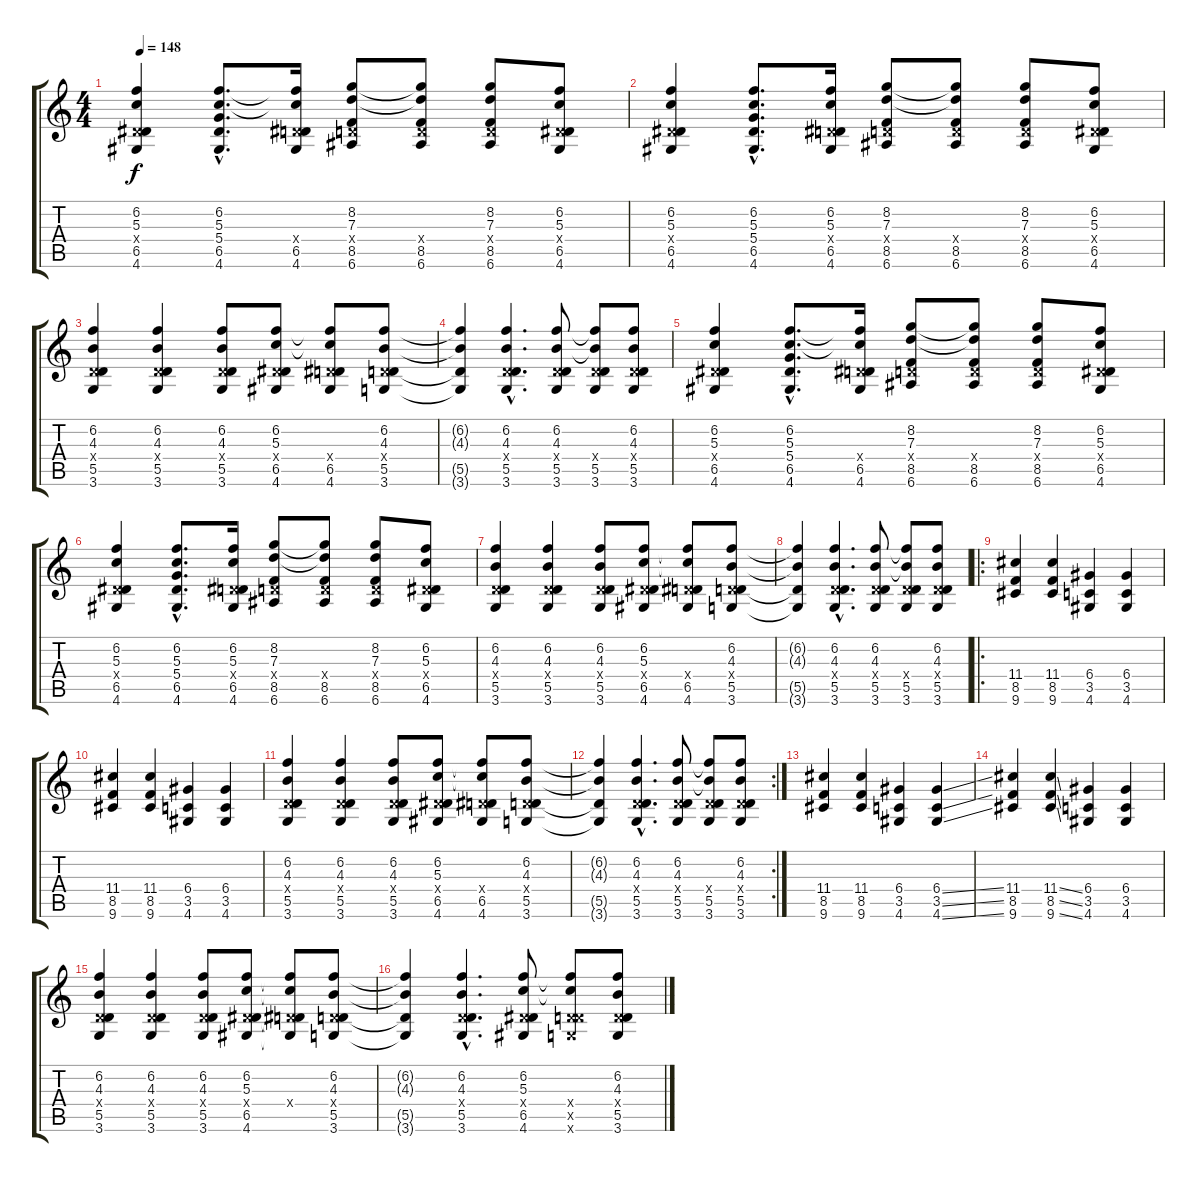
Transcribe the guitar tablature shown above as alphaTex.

\track "" {instrument distortionguitar}
\staff {score tabs}
\tuning (E4 B3 G3 D3 A2 E2) {hide}
\ts (4 4)
\tempo 148
\clef g2
\ks c
(6.2 5.3 0.4{x} 6.5 4.6).4{dy f volume 12 instrument distortionguitar} (6.2{hac} 5.3{hac} 5.4{hac} 6.5{hac} 4.6{hac}).8{d} (6.2{t} 5.3{t} 0.4{x} 6.5 4.6).16 (8.2 7.3 0.4{x} 8.5 6.6).8 (8.2{t} 7.3{t} 0.4{x} 8.5 6.6).8 (8.2 7.3 0.4{x} 8.5 6.6).8 (6.2 5.3 0.4{x} 6.5 4.6).8 |
(6.2 5.3 0.4{x} 6.5 4.6).4 (6.2{hac} 5.3{hac} 5.4{hac} 6.5{hac} 4.6{hac}).8{d} (6.2 5.3 0.4{x} 6.5 4.6).16 (8.2 7.3 0.4{x} 8.5 6.6).8 (8.2{t} 7.3{t} 0.4{x} 8.5 6.6).8 (8.2 7.3 0.4{x} 8.5 6.6).8 (6.2 5.3 0.4{x} 6.5 4.6).8 |
(6.2 4.3 0.4{x} 5.5 3.6).4 (6.2 4.3 0.4{x} 5.5 3.6).4 (6.2 4.3 0.4{x} 5.5 3.6).8 (6.2 5.3 0.4{x} 6.5 4.6).8 (6.2{t} 5.3{t} 0.4{x} 6.5 4.6).8 (6.2 4.3 0.4{x} 5.5 3.6).8 |
(6.2{t} 4.3{t} 5.5{t} 3.6{t}).4 (6.2{hac} 4.3{hac} 0.4{hac x} 5.5{hac} 3.6{hac}).4{d} (6.2 4.3 0.4{x} 5.5 3.6).8 (6.2{t} 4.3{t} 0.4{x} 5.5 3.6).8 (6.2 4.3 0.4{x} 5.5 3.6).8 |
(6.2 5.3 0.4{x} 6.5 4.6).4 (6.2{hac} 5.3{hac} 5.4{hac} 6.5{hac} 4.6{hac}).8{d} (6.2{t} 5.3{t} 0.4{x} 6.5 4.6).16 (8.2 7.3 0.4{x} 8.5 6.6).8 (8.2{t} 7.3{t} 0.4{x} 8.5 6.6).8 (8.2 7.3 0.4{x} 8.5 6.6).8 (6.2 5.3 0.4{x} 6.5 4.6).8 |
(6.2 5.3 0.4{x} 6.5 4.6).4 (6.2{hac} 5.3{hac} 5.4{hac} 6.5{hac} 4.6{hac}).8{d} (6.2 5.3 0.4{x} 6.5 4.6).16 (8.2 7.3 0.4{x} 8.5 6.6).8 (8.2{t} 7.3{t} 0.4{x} 8.5 6.6).8 (8.2 7.3 0.4{x} 8.5 6.6).8 (6.2 5.3 0.4{x} 6.5 4.6).8 |
(6.2 4.3 0.4{x} 5.5 3.6).4 (6.2 4.3 0.4{x} 5.5 3.6).4 (6.2 4.3 0.4{x} 5.5 3.6).8 (6.2 5.3 0.4{x} 6.5 4.6).8 (6.2{t} 5.3{t} 0.4{x} 6.5 4.6).8 (6.2 4.3 0.4{x} 5.5 3.6).8 |
(6.2{t} 4.3{t} 5.5{t} 3.6{t}).4 (6.2{hac} 4.3{hac} 0.4{hac x} 5.5{hac} 3.6{hac}).4{d} (6.2 4.3 0.4{x} 5.5 3.6).8 (6.2{t} 4.3{t} 0.4{x} 5.5 3.6).8 (6.2 4.3 0.4{x} 5.5 3.6).8 |
\ro
(11.4 8.5 9.6).4 (11.4 8.5 9.6).4 (6.4 3.5 4.6).4 (6.4 3.5 4.6).4 |
(11.4 8.5 9.6).4 (11.4 8.5 9.6).4 (6.4 3.5 4.6).4 (6.4 3.5 4.6).4 |
(6.2 4.3 0.4{x} 5.5 3.6).4 (6.2 4.3 0.4{x} 5.5 3.6).4 (6.2 4.3 0.4{x} 5.5 3.6).8 (6.2 5.3 0.4{x} 6.5 4.6).8 (6.2{t} 5.3{t} 0.4{x} 6.5 4.6).8 (6.2 4.3 0.4{x} 5.5 3.6).8 |
\rc 2
(6.2{t} 4.3{t} 5.5{t} 3.6{t}).4 (6.2{hac} 4.3{hac} 0.4{hac x} 5.5{hac} 3.6{hac}).4{d} (6.2 4.3 0.4{x} 5.5 3.6).8 (6.2{t} 4.3{t} 0.4{x} 5.5 3.6).8 (6.2 4.3 0.4{x} 5.5 3.6).8 |
(11.4 8.5 9.6).4 (11.4 8.5 9.6).4 (6.4 3.5 4.6).4 (6.4{ss} 3.5{ss} 4.6{ss}).4 |
(11.4 8.5 9.6).4 (11.4{ss} 8.5{ss} 9.6{ss}).4 (6.4 3.5 4.6).4 (6.4 3.5 4.6).4 |
(6.2 4.3 0.4{x} 5.5 3.6).4 (6.2 4.3 0.4{x} 5.5 3.6).4 (6.2 4.3 0.4{x} 5.5 3.6).8 (6.2 5.3 0.4{x} 6.5 4.6).8 (6.2{t} 5.3{t} 0.4{x} 6.5{t} 4.6{t}).8 (6.2 4.3 0.4{x} 5.5 3.6).8 |
(6.2{t} 4.3{t} 5.5{t} 3.6{t}).4 (6.2{hac} 4.3{hac} 0.4{hac x} 5.5{hac} 3.6{hac}).4{d} (6.2 5.3 0.4{x} 6.5 4.6).8 (6.2{t} 5.3{t} 0.4{x} 5.5{x} 3.6{x}).8 (6.2 4.3 0.4{x} 5.5 3.6).8
